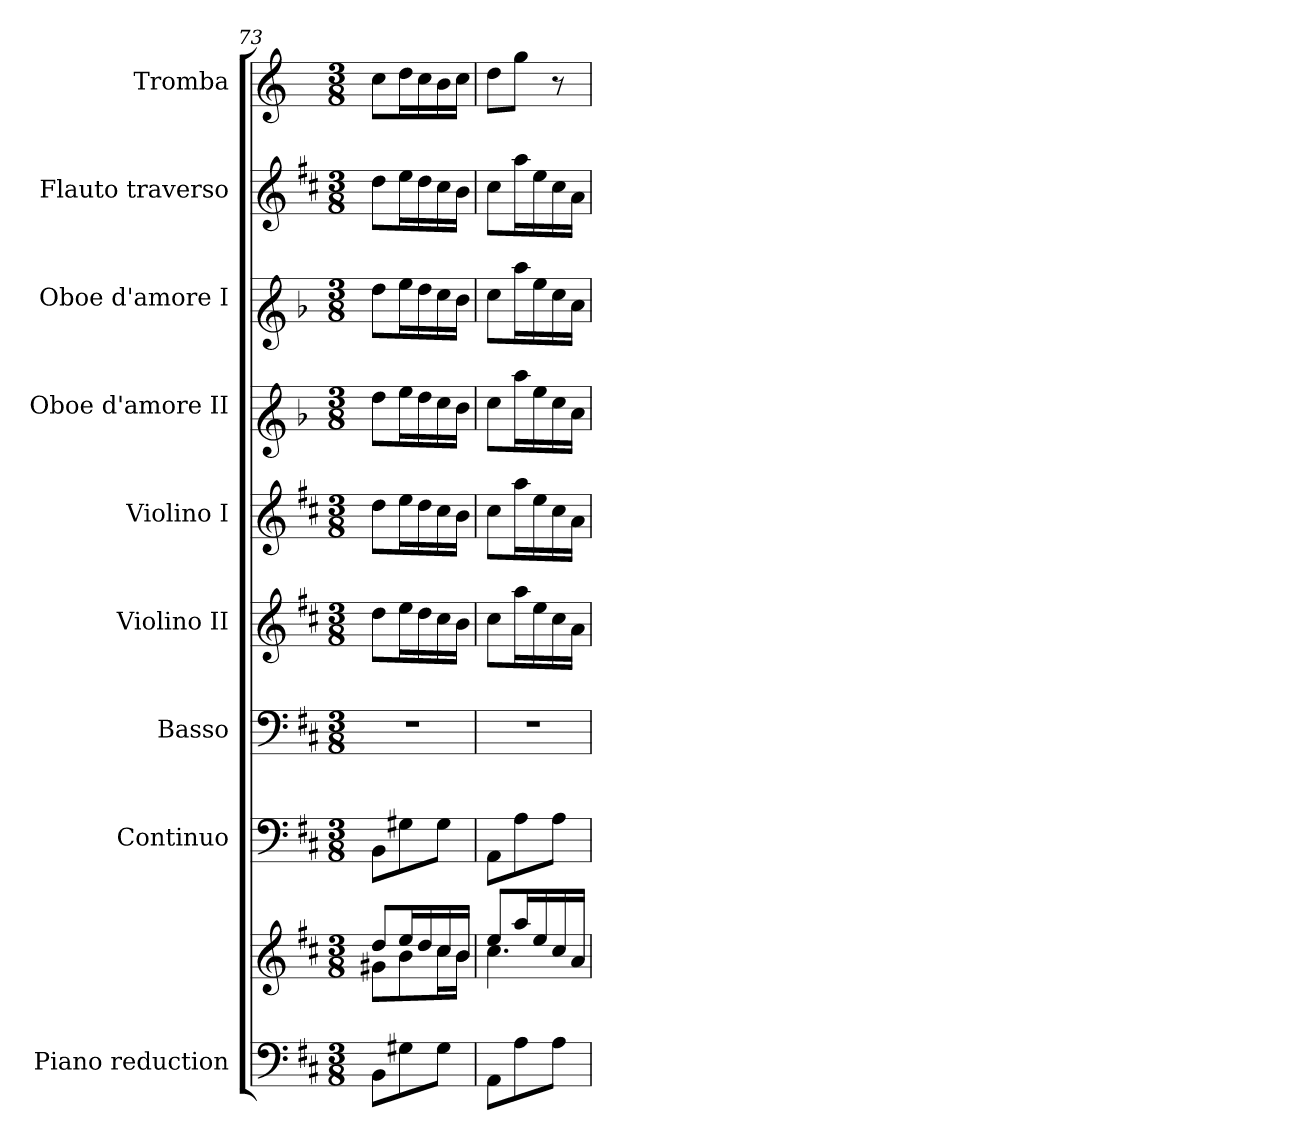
**kern	**kern	**kern	**kern	**kern	**kern	**kern	**kern	**kern	**kern
*part9	*part9	*part8	*part7	*part6	*part5	*part4	*part3	*part2	*part1
*staff10	*staff9	*staff8	*staff7	*staff6	*staff5	*staff4	*staff3	*staff2	*staff1
*I"Piano reduction	*	*I"Continuo	*I"Basso	*I"Violino II	*I"Violino I	*I"Oboe d'amore II	*I"Oboe d'amore I	*I"Flauto traverso	*I"Tromba
*I'Pno	*	*	*	*I'Vln	*I'Vln	*	*	*I'Fl	*
*clefF4	*clefG2	*clefF4	*clefF4	*clefG2	*clefG2	*clefG1	*clefG1	*clefG2	*clefG2
*	*	*	*	*	*	*ITrd2c3	*ITrd2c3	*	*ITrd-1c-2
*k[f#c#]	*k[f#c#]	*k[f#c#]	*k[f#c#]	*k[f#c#]	*k[f#c#]	*k[f#c#]	*k[f#c#]	*k[f#c#]	*k[f#c#]
*M3/8	*M3/8	*M3/8	*M3/8	*M3/8	*M3/8	*M3/8	*M3/8	*M3/8	*M3/8
=73	=73	=73	=73	=73	=73	=73	=73	=73	=73
*	*^	*	*	*	*	*	*	*	*
8BB\L	8dd/L	8g#X\L	8BB\L	4.r	8dd\L	8dd\L	8dd\L	8dd\L	8dd\L	8dd\L
8G#X\	16ee/L	8b\	8G#X\	.	16ee\L	16ee\L	16ee\L	16ee\L	16ee\L	16ee\L
.	16dd/	.	.	.	16dd\	16dd\	16dd\	16dd\	16dd\	16dd\
8G#\J	16cc#/	16cc#\L	8G#\J	.	16cc#\	16cc#\	16cc#\	16cc#\	16cc#\	16cc#\
.	16b/JJ	16b\JJ	.	.	16b\JJ	16b\JJ	16b\JJ	16b\JJ	16b\JJ	16dd\JJ
=74	=74	=74	=74	=74	=74	=74	=74	=74	=74	=74
8AA\L	8ee/L	4.cc#\	8AA\L	4.r	8cc#\L	8cc#\L	8cc#\L	8cc#\L	8cc#\L	8ee\L
8A\	16aa/L	.	8A\	.	16aa\L	16aa\L	16aa\L	16aa\L	16aa\L	8aa\J
.	16ee/	.	.	.	16ee\	16ee\	16ee\	16ee\	16ee\	.
8A\J	16cc#/	.	8A\J	.	16cc#\	16cc#\	16cc#\	16cc#\	16cc#\	8r
.	16a/JJ	.	.	.	16a\JJ	16a\JJ	16a\JJ	16a\JJ	16a\JJ	.
*	*v	*v	*	*	*	*	*	*	*	*
=	=	=	=	=	=	=	=	=	=
*-	*-	*-	*-	*-	*-	*-	*-	*-	*-
